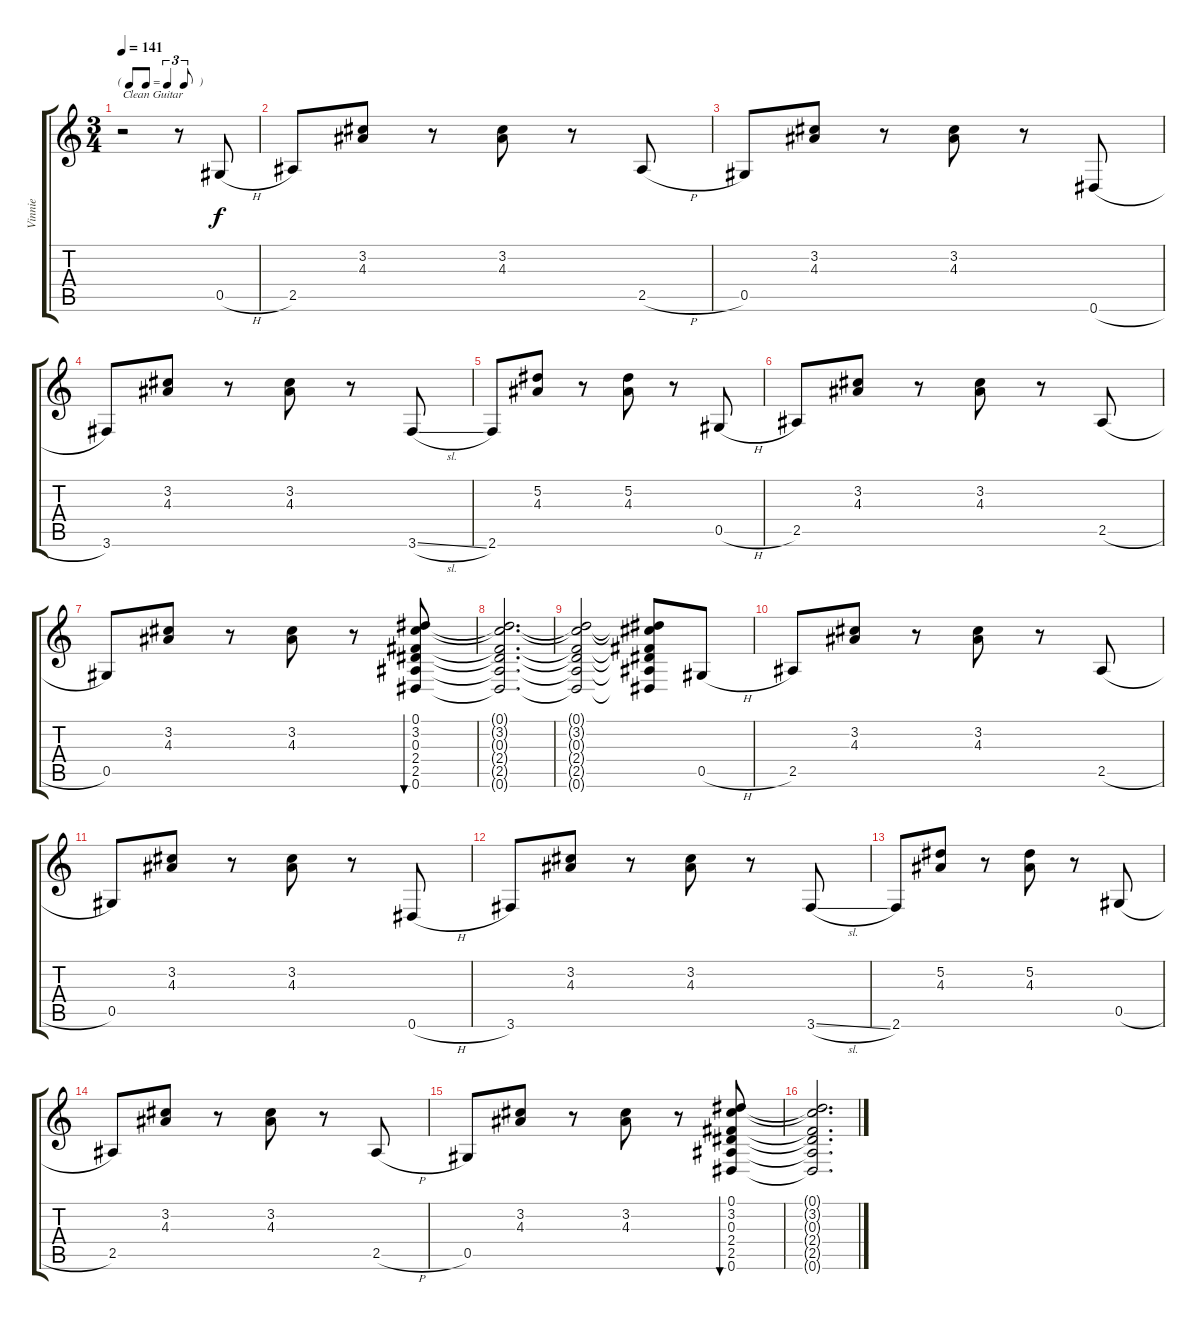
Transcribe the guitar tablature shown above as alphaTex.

\track ("Vinnie" "Vinnie") {instrument distortionguitar}
\staff {score tabs}
\tuning (Eb4 Bb3 Gb3 Db3 Ab2 Eb2) {hide}
\ts (3 4)
\tf triplet8th
\tempo 141
\clef g2
\ks c
r.2{txt "Clean Guitar" dy f instrument electricguitarclean} r.8 0.5{h}.8 |
2.5.8 (3.2 4.3).8 r.8 (3.2 4.3).8 r.8 2.5{h}.8 |
0.5.8 (3.2 4.3).8 r.8 (3.2 4.3).8 r.8 0.6{h}.8 |
3.6.8 (3.2 4.3).8 r.8 (3.2 4.3).8 r.8 3.6{sl}.8 |
2.6.8 (5.2 4.3).8 r.8 (5.2 4.3).8 r.8 0.5{h}.8 |
2.5.8 (3.2 4.3).8 r.8 (3.2 4.3).8 r.8 2.5{h}.8 |
0.5.8 (3.2 4.3).8 r.8 (3.2 4.3).8 r.8 (0.1 3.2 0.3 2.4 2.5 0.6).8{bu 480} |
(0.1{t} 3.2{t} 0.3{t} 2.4{t} 2.5{t} 0.6{t}).2{d} |
(0.1{t} 3.2{t} 0.3{t} 2.4{t} 2.5{t} 0.6{t}).2 (0.1{t} 3.2{t} 0.3{t} 2.4{t} 2.5{t} 0.6{t}).8 0.5{h}.8 |
2.5.8 (3.2 4.3).8 r.8 (3.2 4.3).8 r.8 2.5{h}.8 |
0.5.8 (3.2 4.3).8 r.8 (3.2 4.3).8 r.8 0.6{h}.8 |
3.6.8 (3.2 4.3).8 r.8 (3.2 4.3).8 r.8 3.6{sl}.8 |
2.6.8 (5.2 4.3).8 r.8 (5.2 4.3).8 r.8 0.5{h}.8 |
2.5.8 (3.2 4.3).8 r.8 (3.2 4.3).8 r.8 2.5{h}.8 |
0.5.8 (3.2 4.3).8 r.8 (3.2 4.3).8 r.8 (0.1 3.2 0.3 2.4 2.5 0.6).8{bu 480} |
(0.1{t} 3.2{t} 0.3{t} 2.4{t} 2.5{t} 0.6{t}).2{d}
